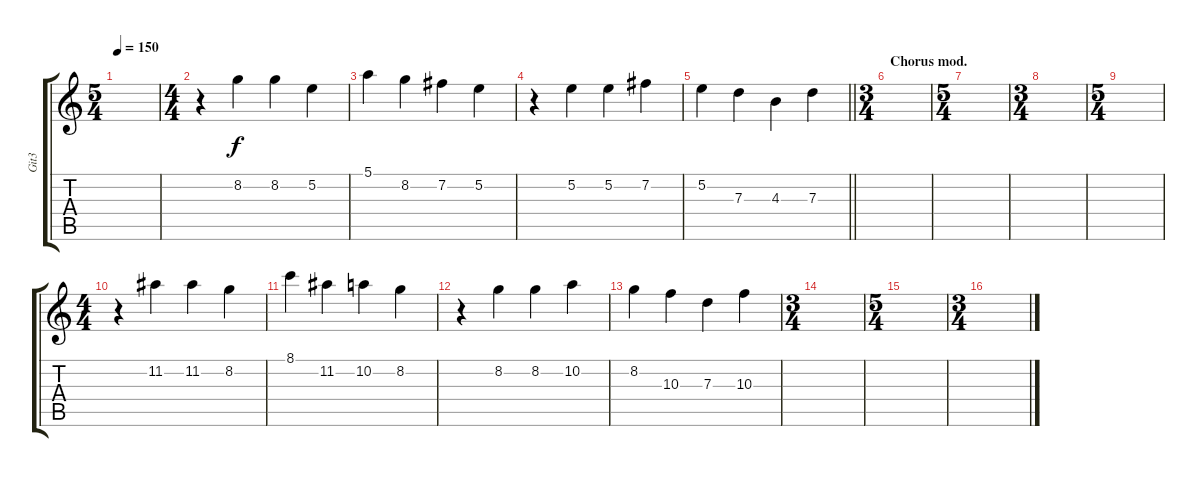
\track ("Git3" "Git3") {instrument distortionguitar}
\staff {score tabs}
\tuning (E4 B3 G3 D3 A2 E2) {hide}
\ts (5 4)
\tempo 150
\clef g2
\ks c
|
\ts (4 4)
r.4 8.2.4 8.2.4 5.2.4 |
5.1.4 8.2.4 7.2.4 5.2.4 |
r.4 5.2.4 5.2.4 7.2.4 |
\barLineRight lightlight
5.2.4 7.3.4 4.3.4 7.3.4 |
\ts (3 4)
\section ("" "Chorus mod.")
|
\ts (5 4)
|
\ts (3 4)
|
\ts (5 4)
|
\ts (4 4)
r.4 11.2.4 11.2.4 8.2.4 |
8.1.4 11.2.4 10.2.4 8.2.4 |
r.4 8.2.4 8.2.4 10.2.4 |
8.2.4 10.3.4 7.3.4 10.3.4 |
\ts (3 4)
|
\ts (5 4)
|
\ts (3 4)
